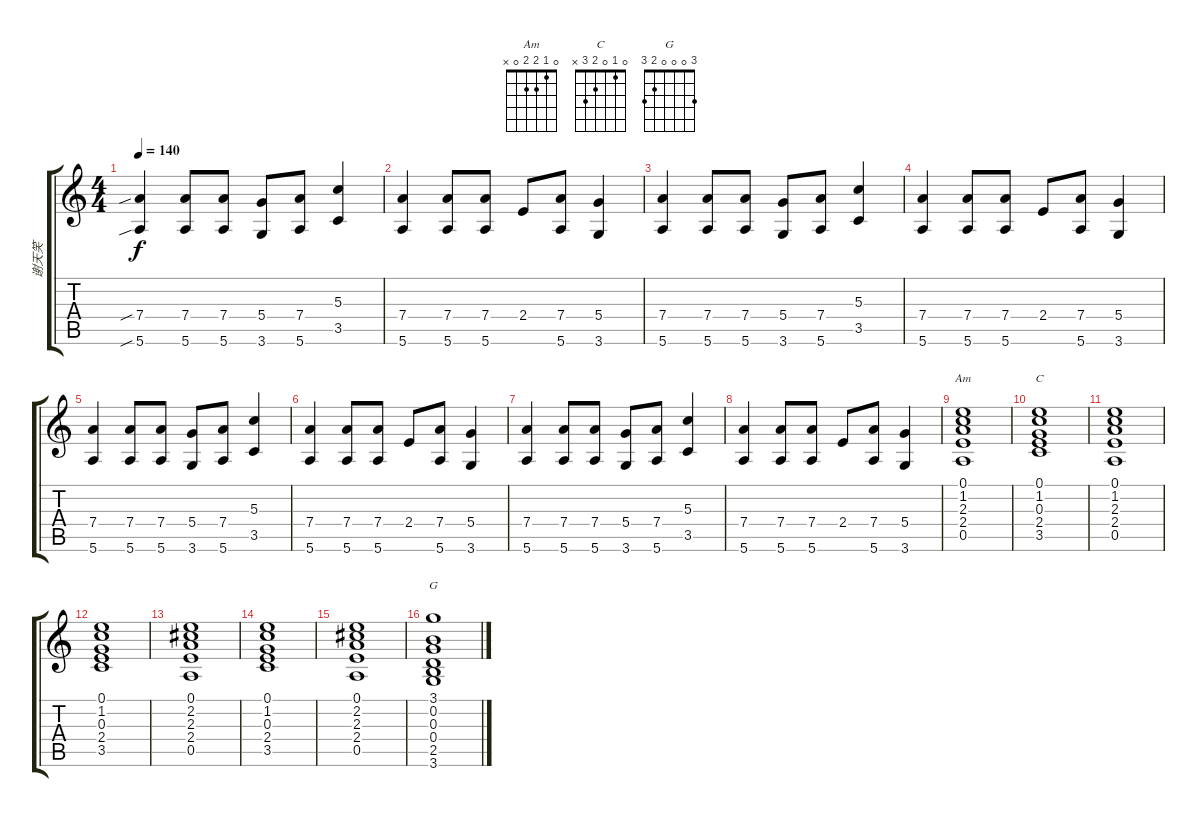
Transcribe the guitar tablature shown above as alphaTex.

\track ("谢天笑" "谢天笑") {instrument distortionguitar}
\staff {score tabs}
\tuning (E4 B3 G3 D3 A2 E2) {hide}
\chord ("Am" 0 1 2 2 0 x)
\chord ("C" 0 1 0 2 3 x)
\chord ("G" 3 0 0 0 2 3)
\ts (4 4)
\tempo 140
\clef g2
\ks c
(7.4{sib} 5.6{sib}).4{dy f} (7.4 5.6).8 (7.4 5.6).8 (5.4 3.6).8 (7.4 5.6).8 (5.3 3.5).4 |
(7.4 5.6).4 (7.4 5.6).8 (7.4 5.6).8 2.4.8 (7.4 5.6).8 (5.4 3.6).4 |
(7.4 5.6).4 (7.4 5.6).8 (7.4 5.6).8 (5.4 3.6).8 (7.4 5.6).8 (5.3 3.5).4 |
(7.4 5.6).4 (7.4 5.6).8 (7.4 5.6).8 2.4.8 (7.4 5.6).8 (5.4 3.6).4 |
(7.4 5.6).4 (7.4 5.6).8 (7.4 5.6).8 (5.4 3.6).8 (7.4 5.6).8 (5.3 3.5).4 |
(7.4 5.6).4 (7.4 5.6).8 (7.4 5.6).8 2.4.8 (7.4 5.6).8 (5.4 3.6).4 |
(7.4 5.6).4 (7.4 5.6).8 (7.4 5.6).8 (5.4 3.6).8 (7.4 5.6).8 (5.3 3.5).4 |
(7.4 5.6).4 (7.4 5.6).8 (7.4 5.6).8 2.4.8 (7.4 5.6).8 (5.4 3.6).4 |
(0.1 1.2 2.3 2.4 0.5).1{ch "Am"} |
(0.1 1.2 0.3 2.4 3.5).1{ch "C"} |
(0.1 1.2 2.3 2.4 0.5).1 |
(0.1 1.2 0.3 2.4 3.5).1 |
(0.1 2.2 2.3 2.4 0.5).1 |
(0.1 1.2 0.3 2.4 3.5).1 |
(0.1 2.2 2.3 2.4 0.5).1 |
(3.1 0.2 0.3 0.4 2.5 3.6).1{ch "G"}
